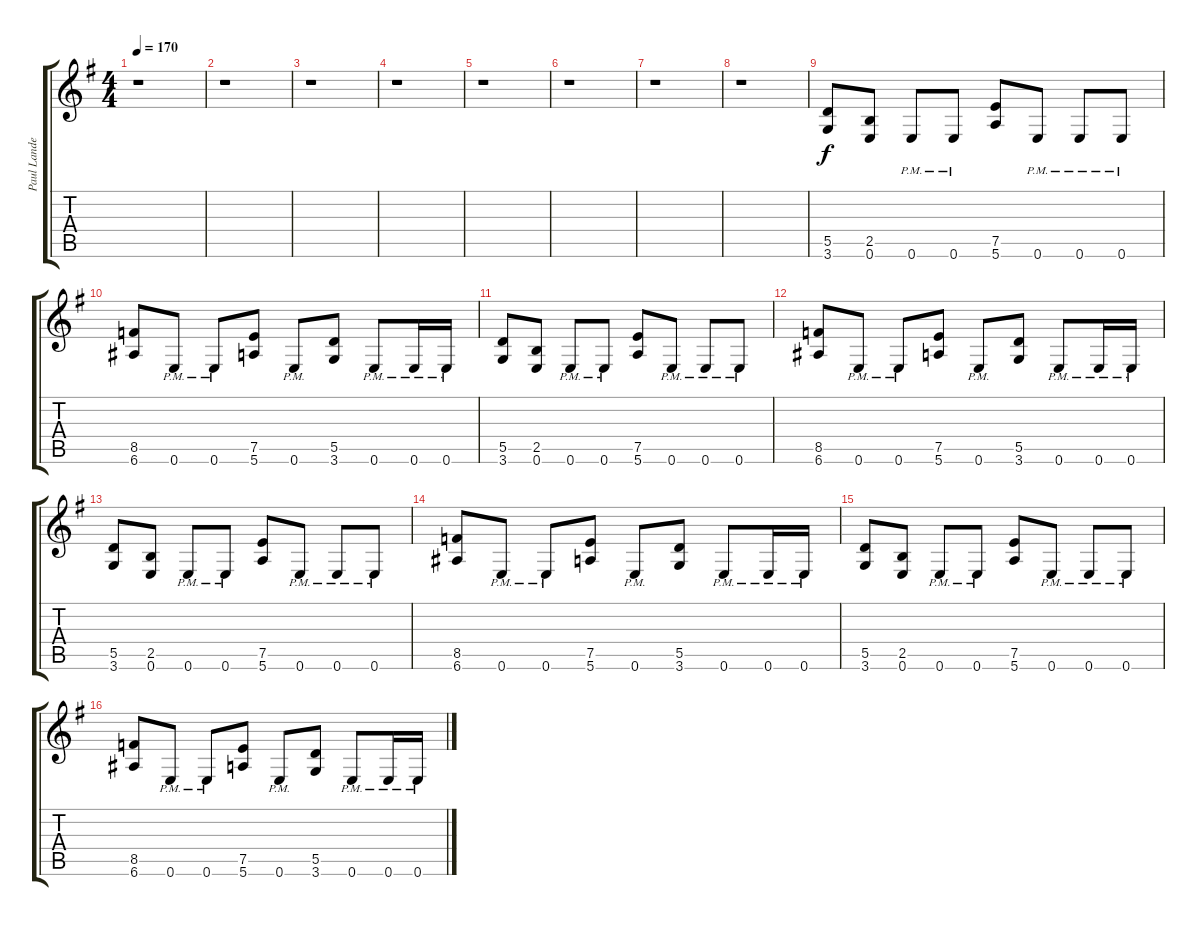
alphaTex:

\track ("Paul Landers - Guitar II" "Paul Lande") {instrument distortionguitar}
\staff {score tabs}
\tuning (E4 B3 G3 D3 A2 E2) {hide}
\ts (4 4)
\tempo 170
\clef g2
\ks g
r.1{dy f} |
r.1 |
r.1 |
r.1 |
r.1 |
r.1 |
r.1 |
r.1 |
(5.5 3.6).8 (2.5 0.6).8 0.6{pm}.8 0.6{pm}.8 (7.5 5.6).8 0.6{pm}.8 0.6{pm}.8 0.6{pm}.8 |
(8.5 6.6).8 0.6{pm}.8 0.6{pm}.8 (7.5 5.6).8 0.6{pm}.8 (5.5 3.6).8 0.6{pm}.8 0.6{pm}.16 0.6{pm}.16 |
(5.5 3.6).8 (2.5 0.6).8 0.6{pm}.8 0.6{pm}.8 (7.5 5.6).8 0.6{pm}.8 0.6{pm}.8 0.6{pm}.8 |
(8.5 6.6).8 0.6{pm}.8 0.6{pm}.8 (7.5 5.6).8 0.6{pm}.8 (5.5 3.6).8 0.6{pm}.8 0.6{pm}.16 0.6{pm}.16 |
(5.5 3.6).8 (2.5 0.6).8 0.6{pm}.8 0.6{pm}.8 (7.5 5.6).8 0.6{pm}.8 0.6{pm}.8 0.6{pm}.8 |
(8.5 6.6).8 0.6{pm}.8 0.6{pm}.8 (7.5 5.6).8 0.6{pm}.8 (5.5 3.6).8 0.6{pm}.8 0.6{pm}.16 0.6{pm}.16 |
(5.5 3.6).8 (2.5 0.6).8 0.6{pm}.8 0.6{pm}.8 (7.5 5.6).8 0.6{pm}.8 0.6{pm}.8 0.6{pm}.8 |
(8.5 6.6).8 0.6{pm}.8 0.6{pm}.8 (7.5 5.6).8 0.6{pm}.8 (5.5 3.6).8 0.6{pm}.8 0.6{pm}.16 0.6{pm}.16
